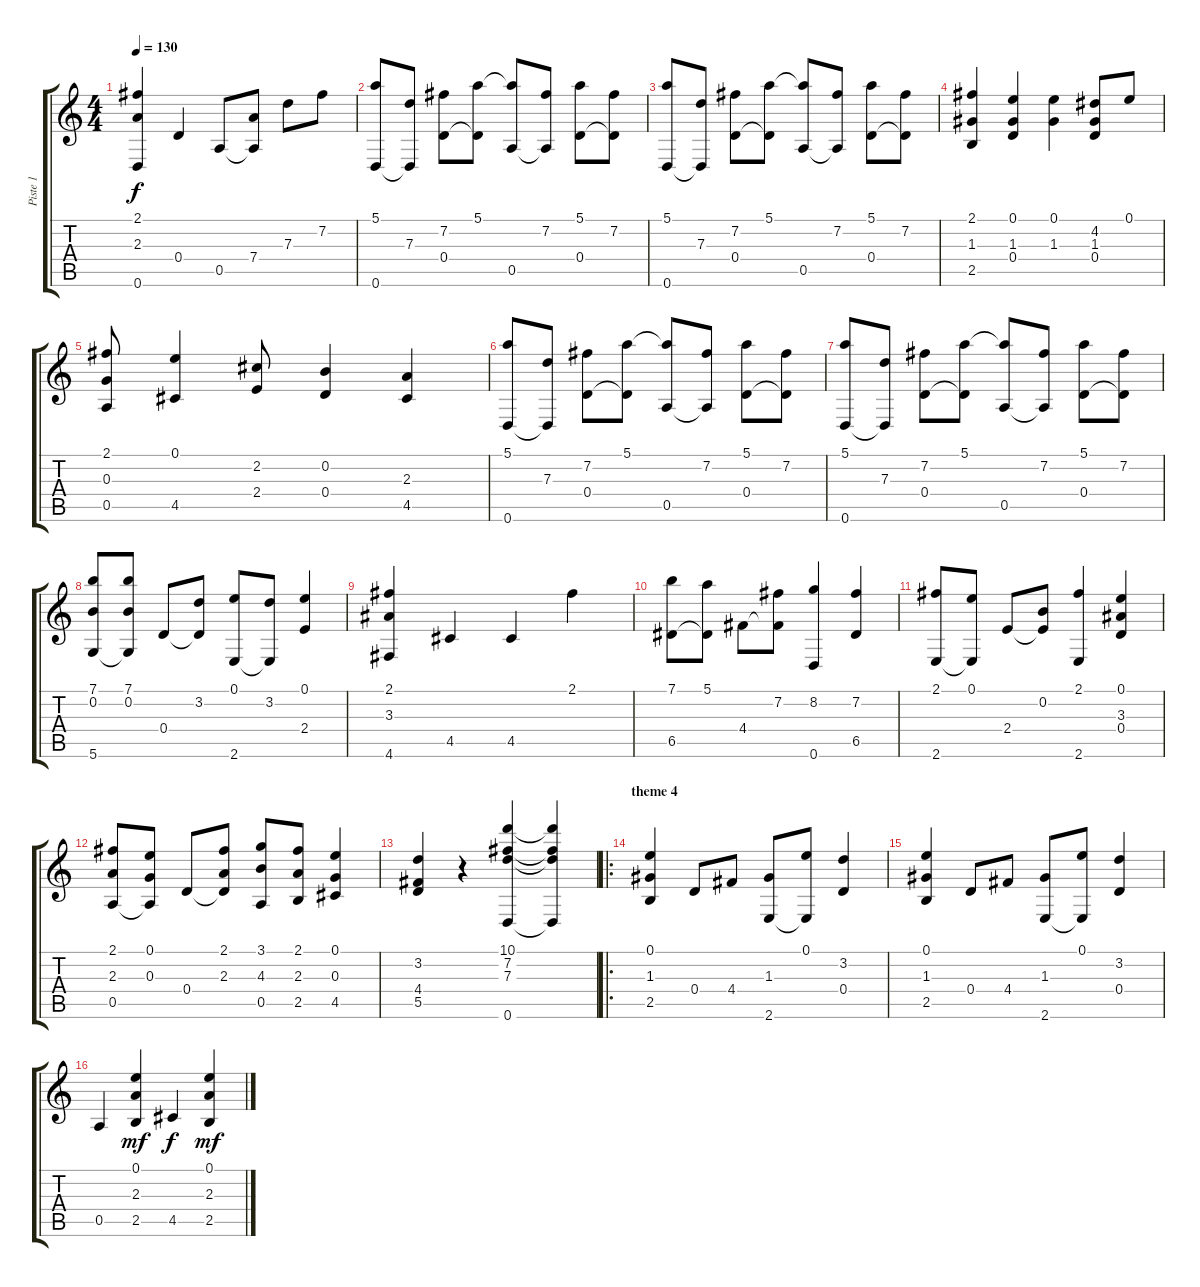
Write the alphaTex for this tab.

\track ("Piste 1" "Piste 1") {instrument acousticguitarnylon}
\staff {score tabs}
\tuning (E4 B3 G3 D3 A2 D2) {hide}
\ts (4 4)
\tempo 130
\clef g2
\ks c
(2.1 2.3 0.6).4{dy f} 0.4.4 0.5.8 (7.4 0.5{t}).8 7.3.8 7.2.8 |
(5.1 0.6).8 (7.3 0.6{t}).8 (7.2 0.4).8 (5.1 0.4{t}).8 (5.1{t} 0.5).8 (7.2 0.5{t}).8 (5.1 0.4).8 (7.2 0.4{t}).8 |
(5.1 0.6).8 (7.3 0.6{t}).8 (7.2 0.4).8 (5.1 0.4{t}).8 (5.1{t} 0.5).8 (7.2 0.5{t}).8 (5.1 0.4).8 (7.2 0.4{t}).8 |
(2.1 1.3 2.5).4 (0.1 1.3 0.4).4 (0.1 1.3).4 (4.2 1.3 0.4).8 0.1.8 |
(2.1 0.3 0.5).8 (0.1 4.5).4 (2.2 2.4).8 (0.2 0.4).4 (2.3 4.5).4 |
(5.1 0.6).8 (7.3 0.6{t}).8 (7.2 0.4).8 (5.1 0.4{t}).8 (5.1{t} 0.5).8 (7.2 0.5{t}).8 (5.1 0.4).8 (7.2 0.4{t}).8 |
(5.1 0.6).8 (7.3 0.6{t}).8 (7.2 0.4).8 (5.1 0.4{t}).8 (5.1{t} 0.5).8 (7.2 0.5{t}).8 (5.1 0.4).8 (7.2 0.4{t}).8 |
(7.1 0.2 5.6).8 (7.1 0.2 5.6{t}).8 0.4.8 (3.2 0.4{t}).8 (0.1 2.6).8 (3.2 2.6{t}).8 (0.1 2.4).4 |
(2.1 3.3 4.6).4 4.5.4 4.5.4 2.1.4 |
(7.1 6.5).8 (5.1 6.5{t}).8 4.4.8 (7.2 4.4{t}).8 (8.2 0.6).4 (7.2 6.5).4 |
(2.1 2.6).8 (0.1 2.6{t}).8 2.4.8 (0.2 2.4{t}).8 (2.1 2.6).4 (0.1 3.3 0.4).4 |
(2.1 2.3 0.5).8 (0.1 0.3 0.5{t}).8 0.4.8 (2.1 2.3 0.4{t}).8 (3.1 4.3 0.5).8 (2.1 2.3 2.5).8 (0.1 0.3 4.5).4 |
(3.2 4.4 5.5).4 r.4 (10.1 7.2 7.3 0.6).4 (10.1{t} 7.2{t} 7.3{t} 0.6{t}).4 |
\ro
\section ("" "theme 4")
(0.1 1.3 2.5).4 0.4.8 4.4.8 (1.3 2.6).8 (0.1 2.6{t}).8 (3.2 0.4).4 |
(0.1 1.3 2.5).4 0.4.8 4.4.8 (1.3 2.6).8 (0.1 2.6{t}).8 (3.2 0.4).4 |
0.5.4 (0.1 2.3 2.5).4{dy mf} 4.5.4{dy f} (0.1 2.3 2.5).4{dy mf}
